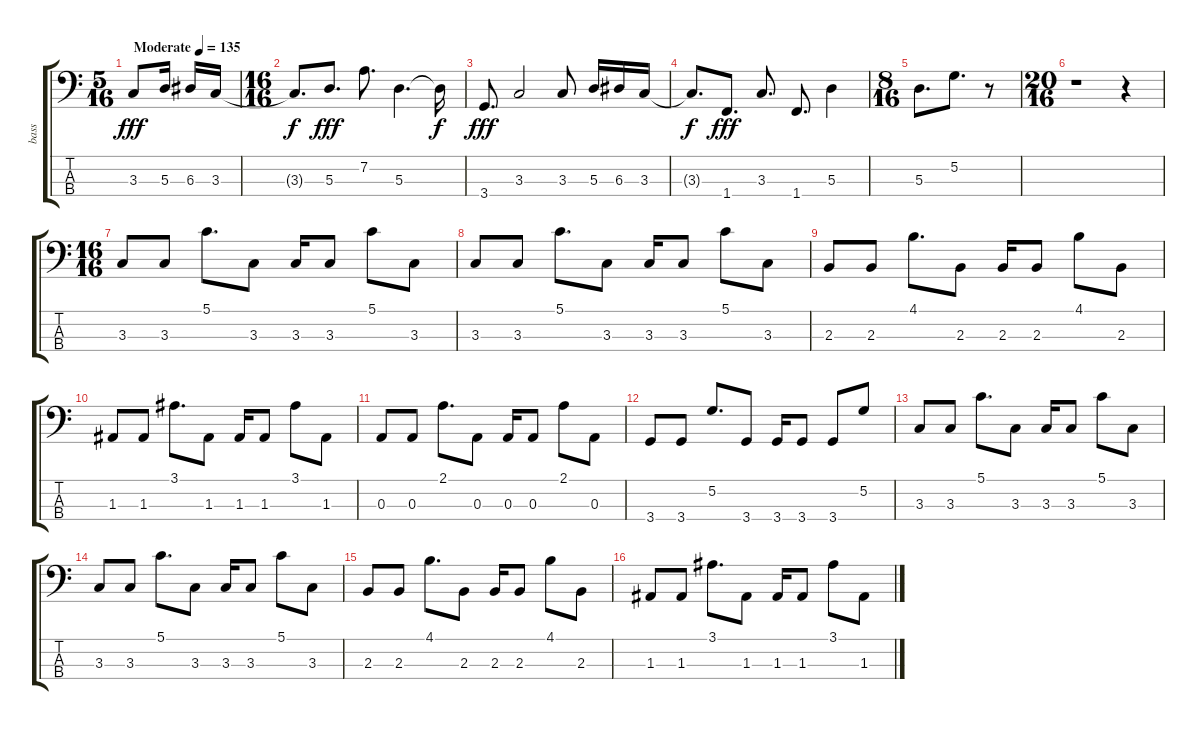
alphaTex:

\track ("bass" "bass") {instrument electricbassfinger}
\staff {score tabs}
\tuning (G2 D2 A1 E1) {hide}
\ts (5 16)
\tempo (135 "Moderate")
\clef f4
\ks c
3.3.8{dy fff instrument electricbassfinger} 5.3.16 6.3.16 3.3.16 |
\ts (16 16)
3.3{t}.8{d dy f} 5.3.8{d dy fff} 7.2.8{d} 5.3.4{d} 5.3{t}.16{dy f} |
3.4.8{d dy fff} 3.3.2 3.3.8 5.3.16 6.3.16 3.3.16 |
3.3{t}.8{d dy f} 1.4.8{d dy fff} 3.3.8{d} 1.4.8{d} 5.3.4 |
\ts (8 16)
5.3.8{d} 5.2.8{d} r.8 |
\ts (20 16)
r.1 r.4 |
\ts (16 16)
3.3.8 3.3.8 5.1.8{d} 3.3.8 3.3.16 3.3.8 5.1.8 3.3.8 |
3.3.8 3.3.8 5.1.8{d} 3.3.8 3.3.16 3.3.8 5.1.8 3.3.8 |
2.3.8 2.3.8 4.1.8{d} 2.3.8 2.3.16 2.3.8 4.1.8 2.3.8 |
1.3.8 1.3.8 3.1.8{d} 1.3.8 1.3.16 1.3.8 3.1.8 1.3.8 |
0.3.8 0.3.8 2.1.8{d} 0.3.8 0.3.16 0.3.8 2.1.8 0.3.8 |
3.4.8 3.4.8 5.2.8{d} 3.4.8 3.4.16 3.4.8 3.4.8 5.2.8 |
3.3.8 3.3.8 5.1.8{d} 3.3.8 3.3.16 3.3.8 5.1.8 3.3.8 |
3.3.8 3.3.8 5.1.8{d} 3.3.8 3.3.16 3.3.8 5.1.8 3.3.8 |
2.3.8 2.3.8 4.1.8{d} 2.3.8 2.3.16 2.3.8 4.1.8 2.3.8 |
1.3.8 1.3.8 3.1.8{d} 1.3.8 1.3.16 1.3.8 3.1.8 1.3.8
